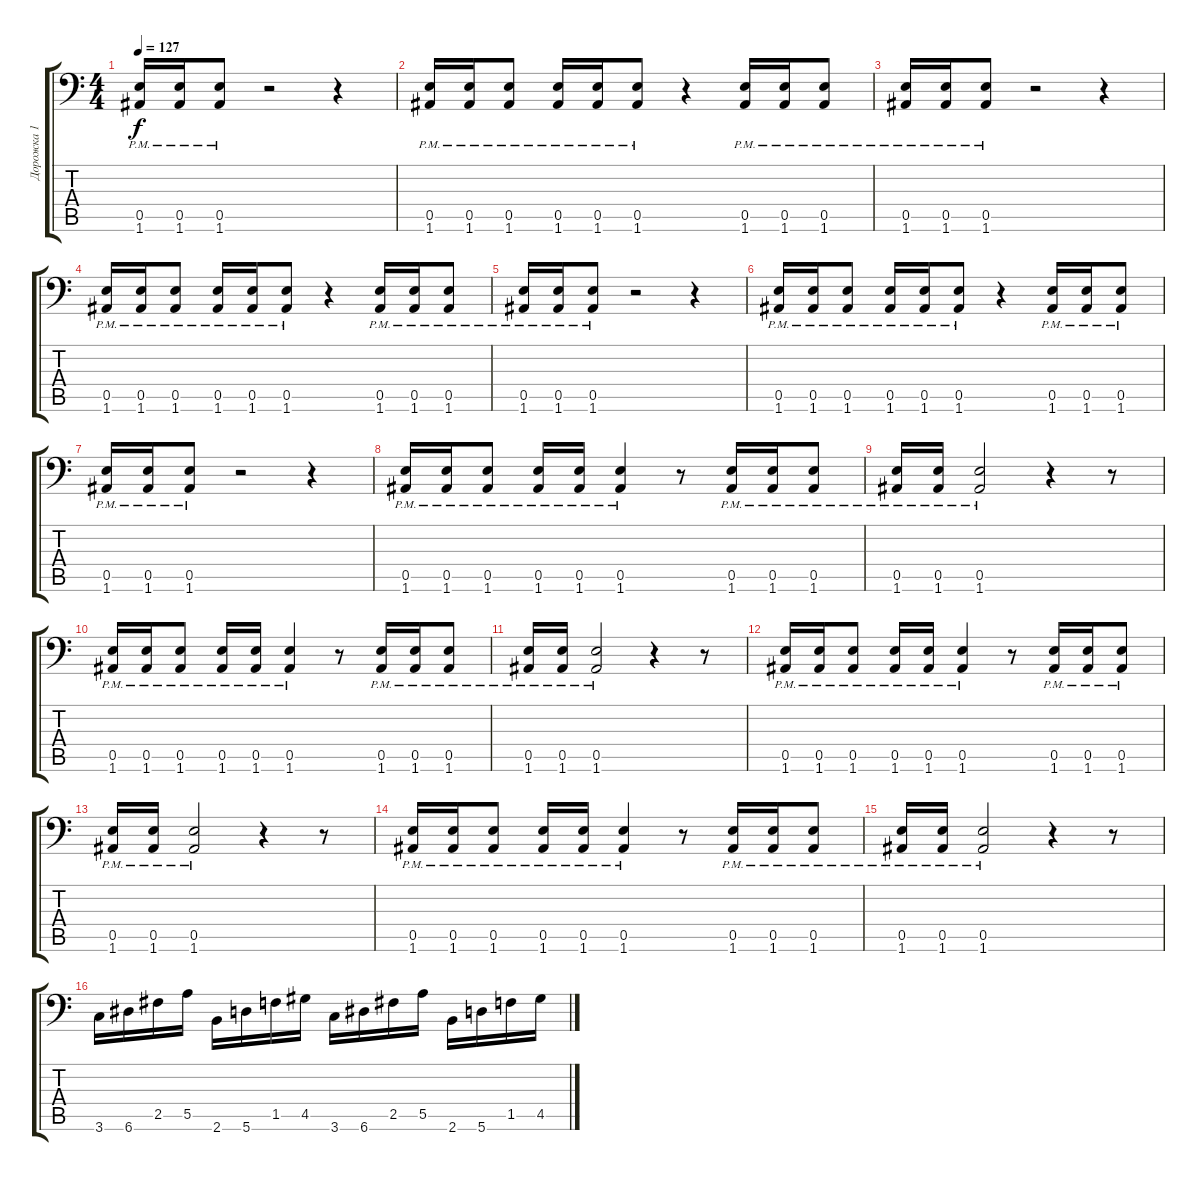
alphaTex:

\track ("Дорожка 1" "Дорожка 1") {instrument distortionguitar}
\staff {score tabs}
\tuning (B3 Gb3 D3 A2 E2 A1) {hide}
\ts (4 4)
\tempo 127
\clef f4
\ks c
(0.5{pm} 1.6{pm}).16{dy f} (0.5{pm} 1.6{pm}).16 (0.5{pm} 1.6{pm}).8 r.2 r.4 |
(0.5{pm} 1.6{pm}).16 (0.5{pm} 1.6{pm}).16 (0.5{pm} 1.6{pm}).8 (0.5{pm} 1.6{pm}).16 (0.5{pm} 1.6{pm}).16 (0.5{pm} 1.6{pm}).8 r.4 (0.5{pm} 1.6{pm}).16 (0.5{pm} 1.6{pm}).16 (0.5{pm} 1.6{pm}).8 |
(0.5{pm} 1.6{pm}).16 (0.5{pm} 1.6{pm}).16 (0.5{pm} 1.6{pm}).8 r.2 r.4 |
(0.5{pm} 1.6{pm}).16 (0.5{pm} 1.6{pm}).16 (0.5{pm} 1.6{pm}).8 (0.5{pm} 1.6{pm}).16 (0.5{pm} 1.6{pm}).16 (0.5{pm} 1.6{pm}).8 r.4 (0.5{pm} 1.6{pm}).16 (0.5{pm} 1.6{pm}).16 (0.5{pm} 1.6{pm}).8 |
(0.5{pm} 1.6{pm}).16 (0.5{pm} 1.6{pm}).16 (0.5{pm} 1.6{pm}).8 r.2 r.4 |
(0.5{pm} 1.6{pm}).16 (0.5{pm} 1.6{pm}).16 (0.5{pm} 1.6{pm}).8 (0.5{pm} 1.6{pm}).16 (0.5{pm} 1.6{pm}).16 (0.5{pm} 1.6{pm}).8 r.4 (0.5{pm} 1.6{pm}).16 (0.5{pm} 1.6{pm}).16 (0.5{pm} 1.6{pm}).8 |
(0.5{pm} 1.6{pm}).16 (0.5{pm} 1.6{pm}).16 (0.5{pm} 1.6{pm}).8 r.2 r.4 |
(0.5{pm} 1.6{pm}).16 (0.5{pm} 1.6{pm}).16 (0.5{pm} 1.6{pm}).8 (0.5{pm} 1.6{pm}).16 (0.5{pm} 1.6{pm}).16 (0.5{pm} 1.6{pm}).4 r.8 (0.5{pm} 1.6{pm}).16 (0.5{pm} 1.6{pm}).16 (0.5{pm} 1.6{pm}).8 |
(0.5{pm} 1.6{pm}).16 (0.5{pm} 1.6{pm}).16 (0.5{pm} 1.6{pm}).2 r.4 r.8 |
(0.5{pm} 1.6{pm}).16 (0.5{pm} 1.6{pm}).16 (0.5{pm} 1.6{pm}).8 (0.5{pm} 1.6{pm}).16 (0.5{pm} 1.6{pm}).16 (0.5{pm} 1.6{pm}).4 r.8 (0.5{pm} 1.6{pm}).16 (0.5{pm} 1.6{pm}).16 (0.5{pm} 1.6{pm}).8 |
(0.5{pm} 1.6{pm}).16 (0.5{pm} 1.6{pm}).16 (0.5{pm} 1.6{pm}).2 r.4 r.8 |
(0.5{pm} 1.6{pm}).16 (0.5{pm} 1.6{pm}).16 (0.5{pm} 1.6{pm}).8 (0.5{pm} 1.6{pm}).16 (0.5{pm} 1.6{pm}).16 (0.5{pm} 1.6{pm}).4 r.8 (0.5{pm} 1.6{pm}).16 (0.5{pm} 1.6{pm}).16 (0.5{pm} 1.6{pm}).8 |
(0.5{pm} 1.6{pm}).16 (0.5{pm} 1.6{pm}).16 (0.5{pm} 1.6{pm}).2 r.4 r.8 |
(0.5{pm} 1.6{pm}).16 (0.5{pm} 1.6{pm}).16 (0.5{pm} 1.6{pm}).8 (0.5{pm} 1.6{pm}).16 (0.5{pm} 1.6{pm}).16 (0.5{pm} 1.6{pm}).4 r.8 (0.5{pm} 1.6{pm}).16 (0.5{pm} 1.6{pm}).16 (0.5{pm} 1.6{pm}).8 |
(0.5{pm} 1.6{pm}).16 (0.5{pm} 1.6{pm}).16 (0.5{pm} 1.6{pm}).2 r.4 r.8 |
3.6.16 6.6.16 2.5.16 5.5.16 2.6.16 5.6.16 1.5.16 4.5.16 3.6.16 6.6.16 2.5.16 5.5.16 2.6.16 5.6.16 1.5.16 4.5.16
